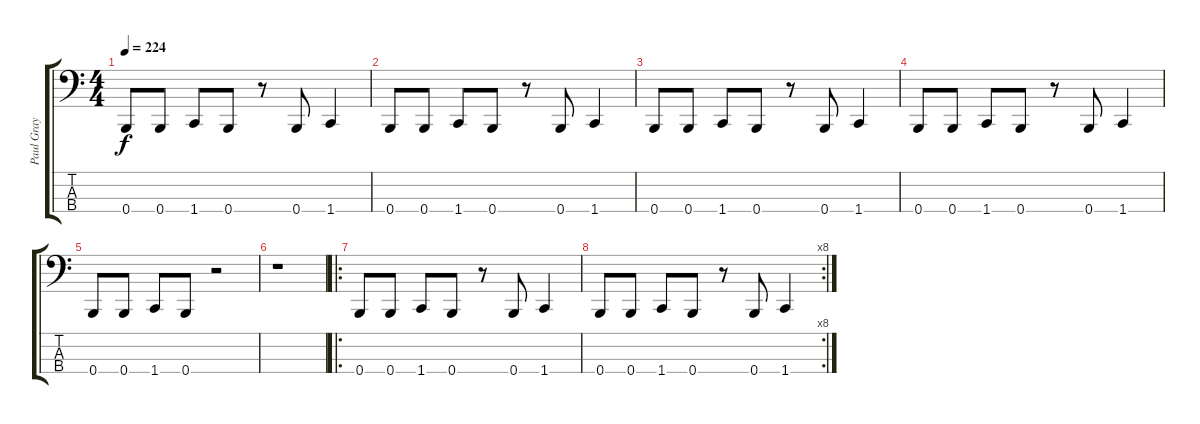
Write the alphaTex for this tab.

\track ("Paul Gray" "Paul Gray") {instrument electricbasspick}
\staff {score tabs}
\tuning (E2 B1 Gb1 B0) {hide}
\ts (4 4)
\tempo 224
\clef f4
\ks c
0.4.8{dy f} 0.4.8 1.4.8 0.4.8 r.8 0.4.8 1.4.4 |
0.4.8 0.4.8 1.4.8 0.4.8 r.8 0.4.8 1.4.4 |
0.4.8 0.4.8 1.4.8 0.4.8 r.8 0.4.8 1.4.4 |
0.4.8 0.4.8 1.4.8 0.4.8 r.8 0.4.8 1.4.4 |
0.4.8 0.4.8 1.4.8 0.4.8 r.2 |
r.1 |
\ro
0.4.8 0.4.8 1.4.8 0.4.8 r.8 0.4.8 1.4.4 |
\rc 8
0.4.8 0.4.8 1.4.8 0.4.8 r.8 0.4.8 1.4.4
